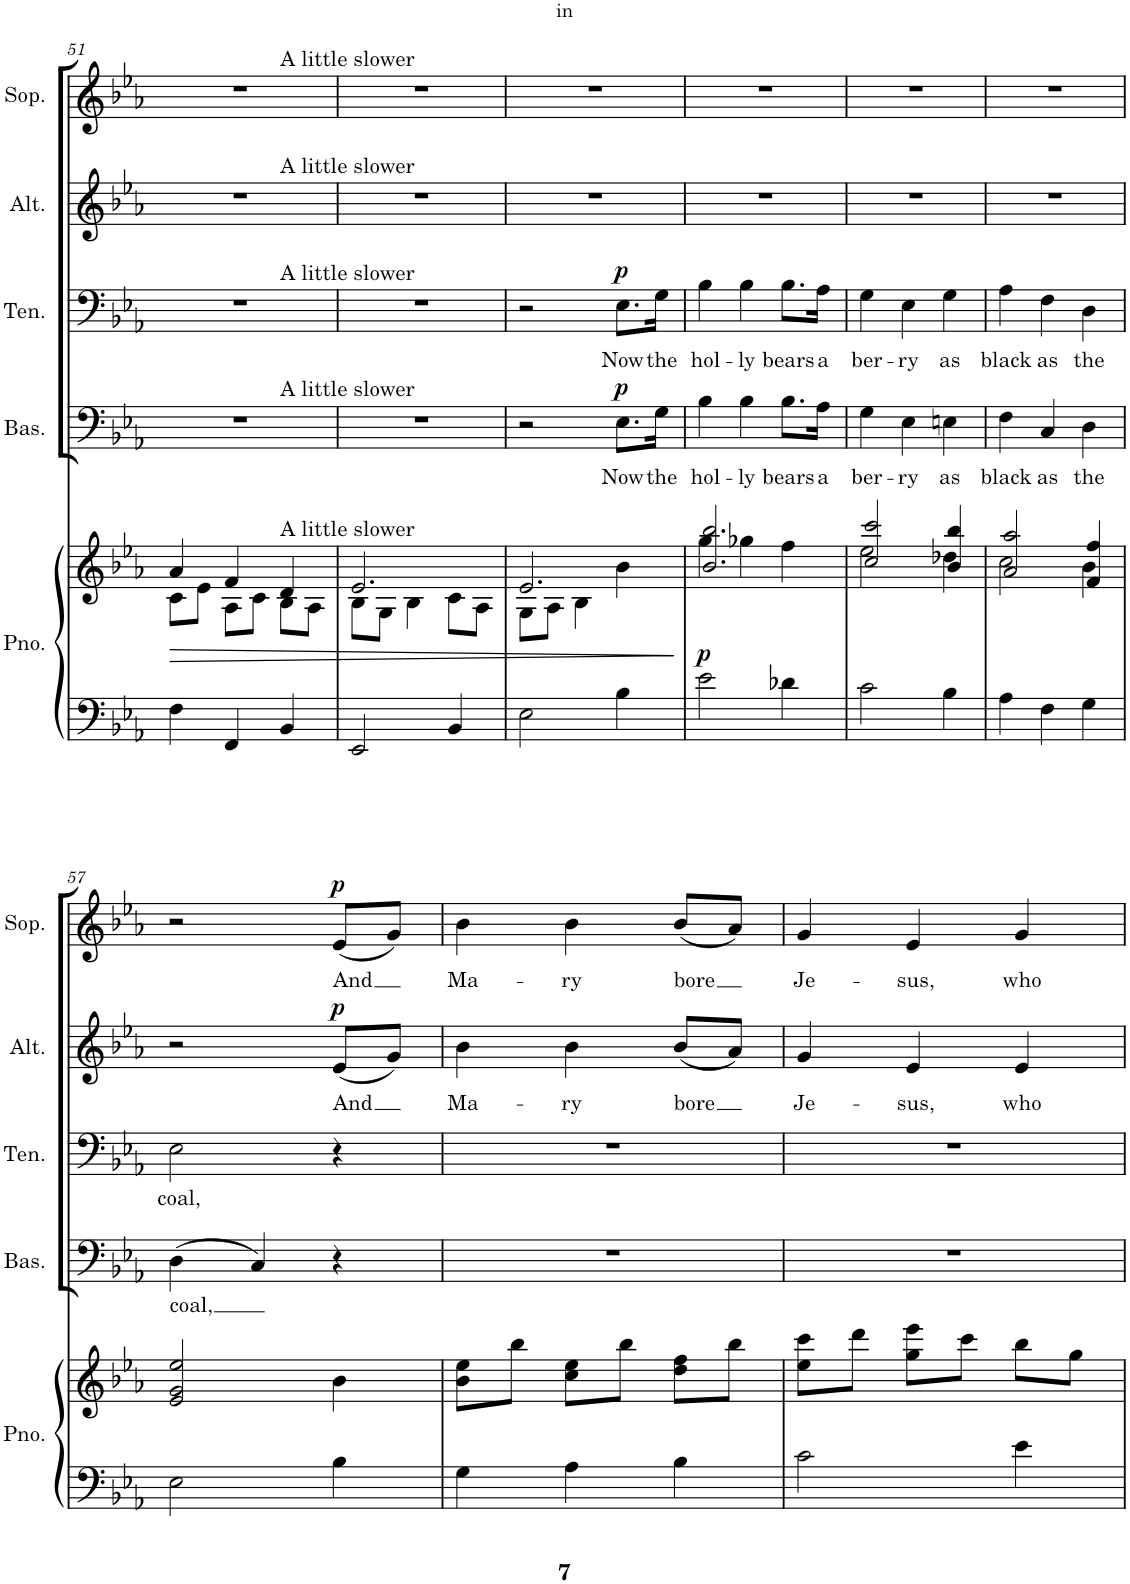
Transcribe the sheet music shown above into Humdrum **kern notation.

**kern	**kern	**dynam	**kern	**text	**dynam	**kern	**text	**dynam	**kern	**text	**dynam	**kern	**text	**dynam
*part5	*part5	*part5	*part4	*part4	*part4	*part3	*part3	*part3	*part2	*part2	*part2	*part1	*part1	*part1
*staff6	*staff5	*staff5/6	*staff4	*staff4	*staff4	*staff3	*staff3	*staff3	*staff2	*staff2	*staff2	*staff1	*staff1	*staff1
*I"Piano	*	*	*I"Bass	*	*	*I"Tenor	*	*	*I"Alto	*	*	*I"Soprano	*	*
*I'Pno.	*	*	*I'Bas.	*	*	*I'Ten.	*	*	*I'Alt.	*	*	*I'Sop.	*	*
!!LO:PB:g=z
*clefF4	*clefG2	*	*clefF4	*	*	*clefF4	*	*	*clefG2	*	*	*clefG2	*	*
*k[b-e-a-]	*k[b-e-a-]	*	*k[b-e-a-]	*	*	*k[b-e-a-]	*	*	*k[b-e-a-]	*	*	*k[b-e-a-]	*	*
*M3/4	*M3/4	*	*M3/4	*	*	*M3/4	*	*	*M3/4	*	*	*M3/4	*	*
=51	=51	=51	=51	=51	=51	=51	=51	=51	=51	=51	=51	=51	=51	=51
!	!	!LO:HP:b	!	!	!	!	!	!	!	!	!	!	!	!
*	*^	*	*^	*	*	*^	*	*	*^	*	*	*^	*	*
4F\	4a-/	8c\L	>	2.r	2ryy	.	.	2.r	2ryy	.	.	2.r	2ryy	.	.	2.r	2ryy	.	.
.	.	8e-\J	.	.	.	.	.	.	.	.	.	.	.	.	.	.	.	.	.
4FF/	4f/	8A-\L	.	.	.	.	.	.	.	.	.	.	.	.	.	.	.	.	.
.	.	8c\J	.	.	.	.	.	.	.	.	.	.	.	.	.	.	.	.	.
!	!	!	!	!	!	!	!	!	!	!	!	!	!	!	!	!	!LO:TX:a:t=A little slower	!	!
!	!	!	!	!	!	!	!	!	!	!	!	!	!LO:TX:a:t=A little slower	!	!	!	!	!	!
!	!	!	!	!	!	!	!	!	!LO:TX:a:t=A little slower	!	!	!	!	!	!	!	!	!	!
!	!	!	!	!	!LO:TX:a:t=A little slower	!	!	!	!	!	!	!	!	!	!	!	!	!	!
!	!LO:TX:a:t=A little slower	!	!	!	!	!	!	!	!	!	!	!	!	!	!	!	!	!	!
4BB-/	4d/	8B-\L	.	.	4ryy	.	.	.	4ryy	.	.	.	4ryy	.	.	.	4ryy	.	.
.	.	8A-\J	.	.	.	.	.	.	.	.	.	.	.	.	.	.	.	.	.
*	*	*	*	*v	*v	*	*	*	*	*	*	*v	*v	*	*	*v	*v	*	*
*	*	*	*	*	*	*	*v	*v	*	*	*	*	*	*	*	*
=52	=52	=52	=52	=52	=52	=52	=52	=52	=52	=52	=52	=52	=52	=52	=52
2EE-/	2.e-/	8B-\L	.	2.r	.	.	2.r	.	.	2.r	.	.	2.r	.	.
.	.	8G\J	.	.	.	.	.	.	.	.	.	.	.	.	.
.	.	4B-\	.	.	.	.	.	.	.	.	.	.	.	.	.
4BB-/	.	8c\L	.	.	.	.	.	.	.	.	.	.	.	.	.
.	.	8A-\J	.	.	.	.	.	.	.	.	.	.	.	.	.
=53	=53	=53	=53	=53	=53	=53	=53	=53	=53	=53	=53	=53	=53	=53	=53
2E-\	2.e-/	8G\L	.	2r	.	.	2r	.	.	2.r	.	.	2.r	.	.
.	.	8A-\J	.	.	.	.	.	.	.	.	.	.	.	.	.
.	.	4B-\	.	.	.	.	.	.	.	.	.	.	.	.	.
!	!	!	!	!	!LO:LY:b	!LO:DY:a	!	!LO:LY:b	!LO:DY:a	!	!	!	!	!	!
4B-\	.	4b-\	.	8.E-\L	Now	p	8.E-\L	Now	p	.	.	.	.	.	.
!	!	!	!	!	!LO:LY:b	!	!	!LO:LY:b	!	!	!	!	!	!	!
.	.	.	.	16G\Jk	the	.	16G\Jk	the	.	.	.	.	.	.	.
*	*v	*v	*	*	*	*	*	*	*	*	*	*	*	*	*
.	.	]	.	.	.	.	.	.	.	.	.	.	.	.
=54	=54	=54	=54	=54	=54	=54	=54	=54	=54	=54	=54	=54	=54	=54
*	*^	*	*	*	*	*	*	*	*	*	*	*	*	*
!	!	!	!LO:DY:b	!	!LO:LY:b	!	!	!LO:LY:b	!	!	!	!	!	!	!
2e-\	2.b-/ 2.bb-/	4gg\	p	4B-\	hol-	.	4B-\	hol-	.	2.r	.	.	2.r	.	.
!	!	!	!	!	!LO:LY:b	!	!	!LO:LY:b	!	!	!	!	!	!	!
.	.	4gg-X\	.	4B-\	-ly	.	4B-\	-ly	.	.	.	.	.	.	.
!	!	!	!	!	!LO:LY:b	!	!	!LO:LY:b	!	!	!	!	!	!	!
4d-X\	.	4ff\	.	8.B-\L	bears	.	8.B-\L	bears	.	.	.	.	.	.	.
!	!	!	!	!	!LO:LY:b	!	!	!LO:LY:b	!	!	!	!	!	!	!
.	.	.	.	16A-\Jk	a	.	16A-\Jk	a	.	.	.	.	.	.	.
=55	=55	=55	=55	=55	=55	=55	=55	=55	=55	=55	=55	=55	=55	=55	=55
!	!	!	!	!	!LO:LY:b	!	!	!LO:LY:b	!	!	!	!	!	!	!
2c\	2cc/ 2ccc/	2ee-\	.	4G\	ber-	.	4G\	ber-	.	2.r	.	.	2.r	.	.
!	!	!	!	!	!LO:LY:b	!	!	!LO:LY:b	!	!	!	!	!	!	!
.	.	.	.	4E-\	-ry	.	4E-\	-ry	.	.	.	.	.	.	.
!	!	!	!	!	!LO:LY:b	!	!	!LO:LY:b	!	!	!	!	!	!	!
4B-\	4b-/ 4bb-/	4dd-X\	.	4En\	as	.	4G\	as	.	.	.	.	.	.	.
=56	=56	=56	=56	=56	=56	=56	=56	=56	=56	=56	=56	=56	=56	=56	=56
!	!	!	!	!	!LO:LY:b	!	!	!LO:LY:b	!	!	!	!	!	!	!
4A-\	2a-/ 2aa-/	2cc\	.	4F\	black	.	4A-\	black	.	2.r	.	.	2.r	.	.
!	!	!	!	!	!LO:LY:b	!	!	!LO:LY:b	!	!	!	!	!	!	!
4F\	.	.	.	4C/	as	.	4F\	as	.	.	.	.	.	.	.
!	!	!	!	!	!LO:LY:b	!	!	!LO:LY:b	!	!	!	!	!	!	!
4G\	4f/ 4ff/	4b-\	.	4D\	the	.	4D\	the	.	.	.	.	.	.	.
!!LO:LB:g=z
=57	=57	=57	=57	=57	=57	=57	=57	=57	=57	=57	=57	=57	=57	=57	=57
!	!	!	!	!	!LO:LY:b	!	!	!LO:LY:b	!	!	!	!	!	!	!
*	*v	*v	*	*	*	*	*	*	*	*	*	*	*	*	*
2E-\	2e-/ 2g/ 2ee-/	.	(4D\	coal,	.	2E-\	coal,	.	2r	.	.	2r	.	.
.	.	.	4C/)	.	.	.	.	.	.	.	.	.	.	.
!	!	!	!	!	!	!	!	!	!	!LO:LY:b	!LO:DY:a	!	!LO:LY:b	!LO:DY:a
4B-\	4b-\	.	4r	.	.	4r	.	.	(8e-/L	And	p	(8e-/L	And	p
.	.	.	.	.	.	.	.	.	8g/J)	.	.	8g/J)	.	.
=58	=58	=58	=58	=58	=58	=58	=58	=58	=58	=58	=58	=58	=58	=58
!	!	!	!	!	!	!	!	!	!	!LO:LY:b	!	!	!LO:LY:b	!
4G\	8b-\ 8ee-\L	.	2.r	.	.	2.r	.	.	4b-\	Ma-	.	4b-\	Ma-	.
.	8bb-\J	.	.	.	.	.	.	.	.	.	.	.	.	.
!	!	!	!	!	!	!	!	!	!	!LO:LY:b	!	!	!LO:LY:b	!
4A-\	8cc\ 8ee-\L	.	.	.	.	.	.	.	4b-\	-ry	.	4b-\	-ry	.
.	8bb-\J	.	.	.	.	.	.	.	.	.	.	.	.	.
!	!	!	!	!	!	!	!	!	!	!LO:LY:b	!	!	!LO:LY:b	!
4B-\	8dd\ 8ff\L	.	.	.	.	.	.	.	(8b-/L	bore	.	(8b-/L	bore	.
.	8bb-\J	.	.	.	.	.	.	.	8a-/J)	.	.	8a-/J)	.	.
=59	=59	=59	=59	=59	=59	=59	=59	=59	=59	=59	=59	=59	=59	=59
!	!	!	!	!	!	!	!	!	!	!LO:LY:b	!	!	!LO:LY:b	!
2c\	8ee-\ 8ccc\L	.	2.r	.	.	2.r	.	.	4g/	Je-	.	4g/	Je-	.
.	8ddd\J	.	.	.	.	.	.	.	.	.	.	.	.	.
!	!	!	!	!	!	!	!	!	!	!LO:LY:b	!	!	!LO:LY:b	!
.	8gg\ 8eee-\L	.	.	.	.	.	.	.	4e-/	-sus,	.	4e-/	-sus,	.
.	8ccc\J	.	.	.	.	.	.	.	.	.	.	.	.	.
!	!	!	!	!	!	!	!	!	!	!LO:LY:b	!	!	!LO:LY:b	!
4e-\	8bb-\L	.	.	.	.	.	.	.	4e-/	who	.	4g/	who	.
.	8gg\J	.	.	.	.	.	.	.	.	.	.	.	.	.
=	=	=	=	=	=	=	=	=	=	=	=	=	=	=
*-	*-	*-	*-	*-	*-	*-	*-	*-	*-	*-	*-	*-	*-	*-
